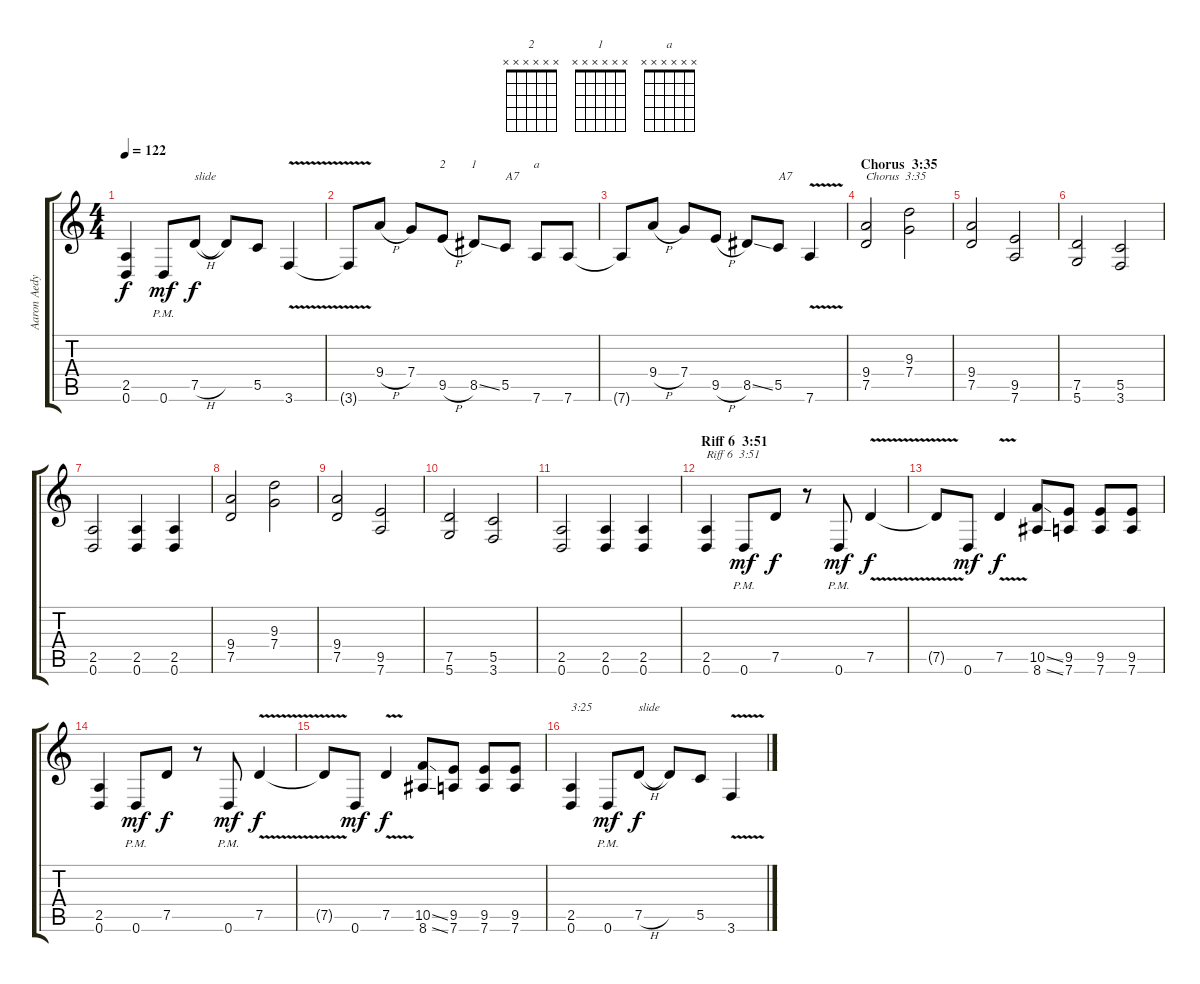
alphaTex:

\track ("Aaron Aedy" "Aaron Aedy") {instrument overdrivenguitar}
\staff {score tabs}
\tuning (D4 A3 F3 C3 G2 D2) {hide}
\chord ("2" x x x x x x)
\chord ("1" x x x x x x)
\chord ("a" x x x x x x)
\ts (4 4)
\tempo 122
\clef g2
\ks c
(2.5 0.6).4{dy f} 0.6{pm}.8{dy mf} 7.5{h}.8{txt "slide" dy f} 7.5{t}.8 5.5.8 3.6{v}.4 |
3.6{t}.8 9.4{h}.8 7.4.8 9.5{h}.8{ch "2"} 8.5{ss}.8{ch "1"} 5.5.8{txt "A7"} 7.6.8{ch "a"} 7.6.8 |
7.6{t}.8 9.4{h}.8 7.4.8 9.5{h}.8 8.5{ss}.8 5.5.8{txt "A7"} 7.6{v}.4 |
\section ("" "Chorus  3:35")
(9.4 7.5).2{txt "Chorus  3:35"} (9.3 7.4).2 |
(9.4 7.5).2 (9.5 7.6).2 |
(7.5 5.6).2 (5.5 3.6).2 |
(2.5 0.6).2 (2.5 0.6).4 (2.5 0.6).4 |
(9.4 7.5).2 (9.3 7.4).2 |
(9.4 7.5).2 (9.5 7.6).2 |
(7.5 5.6).2 (5.5 3.6).2 |
(2.5 0.6).2 (2.5 0.6).4 (2.5 0.6).4 |
\section ("" "Riff 6  3:51")
(2.5 0.6).4{txt "Riff 6  3:51"} 0.6{pm}.8{dy mf} 7.5.8{dy f} r.8 0.6{pm}.8{dy mf} 7.5{v}.4{dy f} |
7.5{t}.8 0.6.8{dy mf} 7.5{v}.4{dy f} (10.5{ss} 8.6{ss}).8 (9.5 7.6).8 (9.5 7.6).8 (9.5 7.6).8 |
(2.5 0.6).4 0.6{pm}.8{dy mf} 7.5.8{dy f} r.8 0.6{pm}.8{dy mf} 7.5{v}.4{dy f} |
7.5{t}.8 0.6.8{dy mf} 7.5{v}.4{dy f} (10.5{ss} 8.6{ss}).8 (9.5 7.6).8 (9.5 7.6).8 (9.5 7.6).8 |
(2.5 0.6).4{txt "3:25"} 0.6{pm}.8{dy mf} 7.5{h}.8{txt "slide" dy f} 7.5{t}.8 5.5.8 3.6{v}.4
